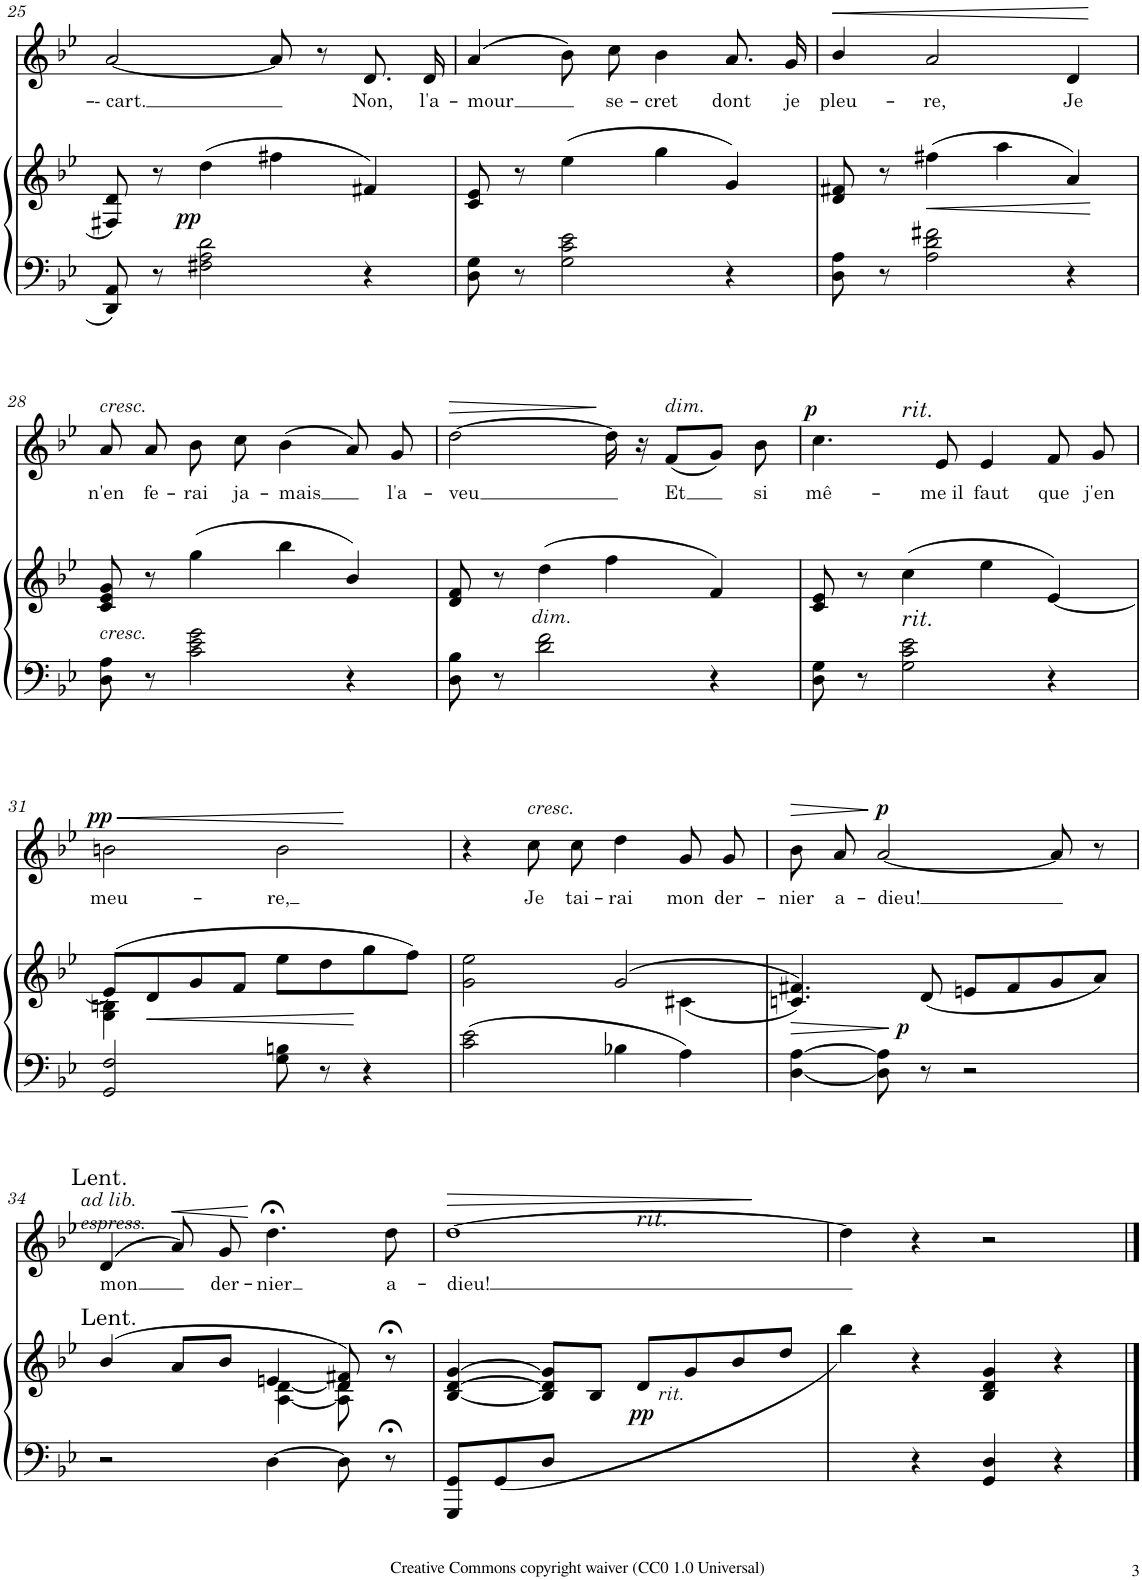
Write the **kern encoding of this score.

**kern	**kern	**dynam	**kern	**text	**dynam
*part2	*part2	*part2	*part1	*part1	*part1
*staff3	*staff2	*staff2/3	*staff1	*staff1	*staff1
*I"Piano	*	*	*I"Chant Voice	*	*
*I'Pno	*	*	*	*	*
!!LO:PB:g=z
*clefF4	*clefG2	*	*clefG2	*	*
*k[b-e-]	*k[b-e-]	*	*k[b-e-]	*	*
*M4/4	*M4/4	*	*M4/4	*	*
*met(c)	*met(c)	*	*met(c)	*	*
=25	=25	=25	=25	=25	=25
!	!	!	!	!LO:LY:b	!
8DD/ 8AA/	8F#X/ 8d/	.	[2a/	-- cart.	.
8r	8r	.	.	.	.
!	!	!LO:DY:b	!	!	!
2F#X\ 2A\ 2d\	(4dd\	pp	.	.	.
.	4ff#X\	.	8a/]	.	.
.	.	.	8r	.	.
!	!	!	!	!LO:LY:b	!
4r	4f#X/)	.	8.d/	Non,	.
!	!	!	!	!LO:LY:b	!
.	.	.	16d/	l'a-	.
=26	=26	=26	=26	=26	=26
!	!	!	!	!LO:LY:b	!
8D\ 8G\	8c/ 8e-/	.	(4a/	-mour	.
8r	8r	.	.	.	.
2G\ 2c\ 2e-\	(4ee-\	.	8b-\)	.	.
!	!	!	!	!LO:LY:b	!
.	.	.	8cc\	se-	.
!	!	!	!	!LO:LY:b	!
.	4gg\	.	4b-\	-cret	.
!	!	!	!	!LO:LY:b	!
4r	4g/)	.	8.a/	dont	.
!	!	!	!	!LO:LY:b	!
.	.	.	16g/	je	.
=27	=27	=27	=27	=27	=27
!	!	!	!	!LO:LY:b	!LO:HP:b
8D\ 8A\	8d/ 8f#X/	.	4b-/	pleu-	<
8r	8r	.	.	.	.
!	!	!LO:HP:b	!	!LO:LY:b	!
2A\ 2d\ 2f#X\	(4ff#X\	<	2a/	-re,	.
.	4aa\	.	.	.	.
!	!	!	!	!LO:LY:b	!
4r	4a/)	.	4d/	Je	[
.	.	[	.	.	.
!!LO:LB:g=z
=28	=28	=28	=28	=28	=28
!	!	!	!LO:TX:a:i:t=cresc.	!	!
!	!LO:TX:b:i:t=cresc.	!	!	!	!
!	!	!	!	!LO:LY:b	!
8D\ 8A\	8c/ 8e-/ 8g/	.	8a/	n'en	.
!	!	!	!	!LO:LY:b	!
8r	8r	.	8a/	fe-	.
!	!	!	!	!LO:LY:b	!
2c\ 2e-\ 2g\	(4gg\	.	8b-\	-rai	.
!	!	!	!	!LO:LY:b	!
.	.	.	8cc\	ja-	.
!	!	!	!	!LO:LY:b	!
.	4bb-\	.	(4b-\	-mais	.
4r	4b-/)	.	8a/)	.	.
!	!	!	!	!LO:LY:b	!
.	.	.	8g/	l'a-	.
=29	=29	=29	=29	=29	=29
!	!	!	!	!LO:LY:b	!LO:HP:b
8D\ 8B-\	8d/ 8f/	.	[2dd\	-veu	>
8r	8r	.	.	.	.
!	!LO:TX:b:i:t=dim.	!	!	!	!
2d\ 2f\	(4dd\	.	.	.	.
.	4ff\	.	16dd\]	.	]
.	.	.	16r	.	.
!	!	!	!LO:TX:a:i:t=dim.	!	!
!	!	!	!	!LO:LY:b	!
.	.	.	(8f/L	Et	.
4r	4f/)	.	8g/J)	.	.
!	!	!	!	!LO:LY:b	!
.	.	.	8b-\	si	.
=30	=30	=30	=30	=30	=30
!	!	!	!	!LO:LY:b	!LO:DY:a
*	*	*	*^	*	*
8D\ 8G\	8c/ 8e-/	.	4.cc\	4ryy	mê-	p
8r	8r	.	.	.	.	.
!	!	!	!	!LO:TX:a:i:t=rit.	!	!
!LO:TX:a:i:t=rit.	!	!	!	!	!	!
2G\ 2c\ 2e-\	(4cc\	.	.	2.ryy	.	.
!	!	!	!	!	!LO:LY:b	!
.	.	.	8e-/	.	-me il	.
!	!	!	!	!	!LO:LY:b	!
.	4ee-\	.	4e-/	.	faut	.
!	!	!	!	!	!LO:LY:b	!
4r	[<4e-/)	.	8f/	.	que	.
!	!	!	!	!	!LO:LY:b	!
.	.	.	8g/	.	j'en	.
!!LO:LB:g=z
=31	=31	=31	=31	=31	=31	=31
*	*^	*	*	*	*	*
!	!	!	!	!	!	!LO:LY:b	!LO:HP:b
!	!	!	!	!	!	!	!LO:DY:n=1:a
*	*	*	*	*v	*v	*	*
2GG/ 2F/	(8e-/L]	4G\ 4Bn\	.	2bn\	meu-	< pp
!	!	!	!LO:HP:b	!	!	!
.	8d/	.	<	.	.	.
.	8g/	2.ryy	.	.	.	.
.	8f/J	.	.	.	.	.
!	!	!	!	!	!LO:LY:b	!
8G\ 8Bn\	8ee-\L	.	.	2b\	-re,	.
8r	8dd\	.	.	.	.	.
4r	8gg\	.	[	.	.	.
.	8ff\J)	.	.	.	.	.
*	*v	*v	*	*	*	*
.	.	.	.	.	[
=32	=32	=32	=32	=32	=32
*	*^	*	*	*	*
2c\ 2e-\	2g\ 2ee-\	2.ryy	.	4r	.	.
!	!	!	!	!LO:TX:a:i:t=cresc.	!	!
!	!	!	!	!	!LO:LY:b	!
.	.	.	.	8cc\	Je	.
!	!	!	!	!	!LO:LY:b	!
.	.	.	.	8cc\	tai-	.
!	!	!	!	!	!LO:LY:b	!
4B-X\	(2g/	.	.	4dd\	-rai	.
!	!	!	!	!	!LO:LY:b	!
4A\	.	(4c#X\	.	8g/	mon	.
!	!	!	!	!	!LO:LY:b	!
.	.	.	.	8g/	der-	.
*	*v	*v	*	*	*	*
=33	=33	=33	=33	=33	=33
!	!	!LO:HP:b	!	!LO:LY:b	!LO:HP:b
[4D\ [4A\	4.cn/ 4.f#X/))	>	8b-\	-nier	>
!	!	!	!	!LO:LY:b	!
.	.	.	8a/	a-	.
!	!	!	!	!LO:LY:b	!LO:DY:n=1:a
8D\] 8A\]	.	.	[2a/	-dieu!	] p
!	!	!LO:DY:n=1:b	!	!	!
8r	(8d/	] p	.	.	.
2r	8en/L	.	.	.	.
.	8f#/	.	.	.	.
.	8g/	.	8a/]	.	.
.	8a/J)	.	8r	.	.
!!LO:LB:g=z
=34	=34	=34	=34	=34	=34
*	*^	*	*	*	*
!	!	!	!	!LO:TX:a:t=Lent.	!	!
!	!	!	!	!LO:TX:a:i:t=ad lib.	!	!
!	!	!	!	!LO:TX:a:t=espress.	!	!
!	!LO:TX:a:t=Lent.	!	!	!	!	!
!	!	!	!	!	!LO:LY:b	!
2r	(4b-/	2ryy	.	(>4d/	mon	.
!	!	!	!	!	!	!LO:HP:b
.	8a/L	.	.	8a/)	.	<
!	!	!	!	!	!LO:LY:b	!
.	8b-/J	.	.	8g/	der-	.
!	!	!	!	!	!LO:LY:b	!
[4D\	4en/	[4A\ [4d\	.	4.dd;<\	-nier	[
8D\]	8d/ 8f#X/)	8A\] 8d\]	.	.	.	.
!	!	!	!	!	!LO:LY:b	!
8r;<	8r;<	8ryy	.	8dd\	a-	.
=35	=35	=35	=35	=35	=35	=35
!	!	!	!	!	!LO:LY:b	!LO:HP:b
*	*v	*v	*	*^	*	*
8GGG/ 8GG/L	[4B-/ [>4d/ [4g/	.	[1dd	2ryy	-dieu!	>
(8GG/	.	.	.	.	.	.
8D/J	8B-/] 8d/] 8g/]L	.	.	.	.	.
8ryy	8B-/J	.	.	.	.	.
!	!	!	!	!LO:TX:a:i:t=rit.	!	!
!	!LO:TX:b:i:t=rit.	!	!	!	!	!
!	!	!LO:DY:b	!	!	!	!
2ryy	8d/L	pp	.	2ryy	.	.
.	8g/	.	.	.	.	.
.	8b-/	.	.	.	.	.
.	8dd/J	.	.	.	.	.
.	.	.	.	.	.	]
*	*	*	*v	*v	*	*
=36	=36	=36	=36	=36	=36
4ryy	4bb-\)	.	4dd\]	.	.
4r	4r	.	4r	.	.
4GG/ 4D/	4B-/ 4d/ 4g/	.	2r	.	.
4r	4r	.	.	.	.
==	==	==	==	==	==
*-	*-	*-	*-	*-	*-
